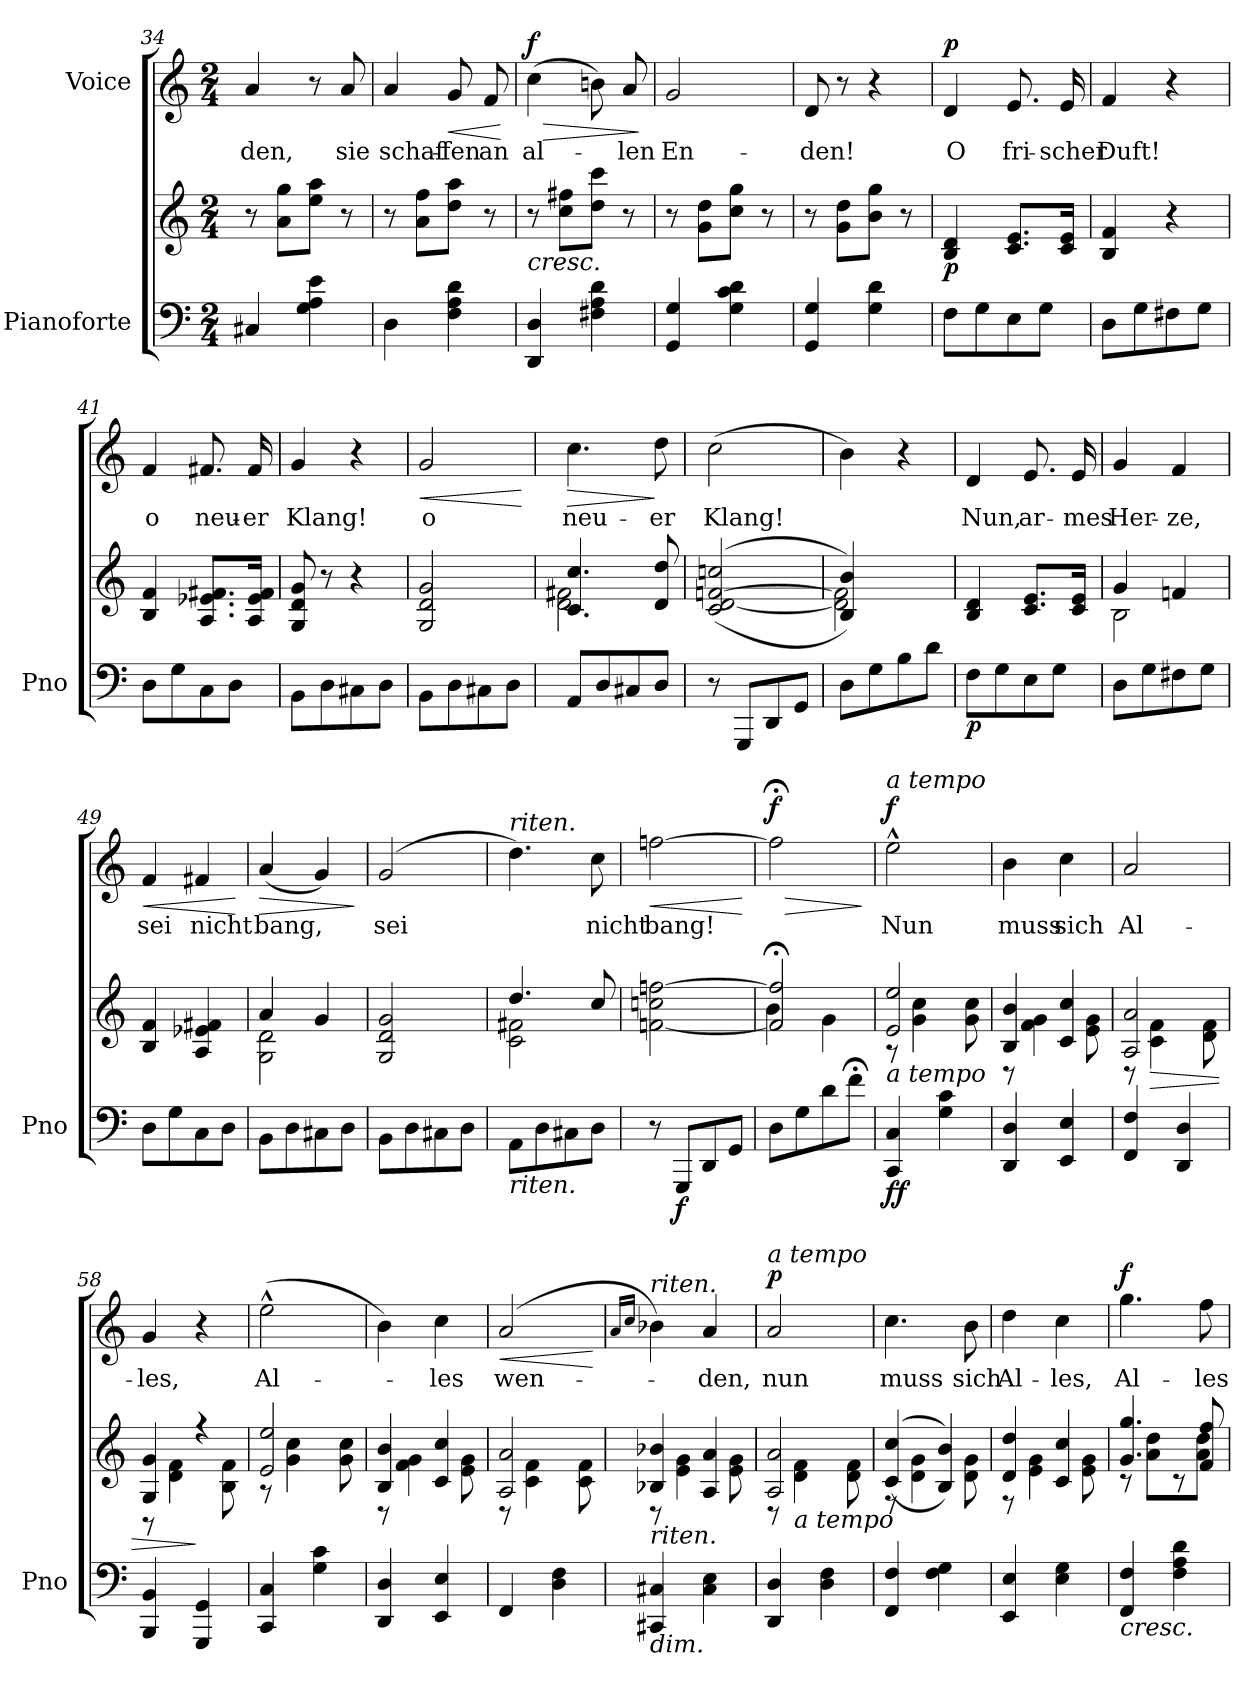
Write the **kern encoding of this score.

**kern	**kern	**dynam	**kern	**text	**dynam
*part2	*part2	*part2	*part1	*part1	*part1
*staff3	*staff2	*staff2/3	*staff1	*staff1	*staff1
*I"Pianoforte	*	*	*I"Voice	*	*
*I'Pno	*	*	*	*	*
*clefF4	*clefG2	*	*clefG2	*	*
*k[]	*k[]	*	*k[]	*	*
*M2/4	*M2/4	*	*M2/4	*	*
=34	=34	=34	=34	=34	=34
!	!	!	!	!LO:LY:b	!
4C#X/	8r	.	4a/	-den,	.
.	8a\ 8gg\L	.	.	.	.
4G\ 4A\ 4e\	8ee\ 8aa\J	.	8r	.	.
!	!	!	!	!LO:LY:b	!
.	8r	.	8a/	sie	.
=35	=35	=35	=35	=35	=35
!	!	!	!	!LO:LY:b	!
4D\	8r	.	4a/	schaf-	.
.	8a\ 8ff\L	.	.	.	.
!	!	!	!	!LO:LY:b	!LO:HP:b
4F\ 4A\ 4d\	8dd\ 8aa\J	.	8g/	-fen	<
!	!	!	!	!LO:LY:b	!
.	8r	.	8f/	an	.
.	.	.	.	.	[
=36	=36	=36	=36	=36	=36
!	!LO:TX:b:i:t=cresc.	!	!	!	!
!	!	!	!	!LO:LY:b	!LO:HP:b
!	!	!	!	!	!LO:DY:n=1:b
4DD/ 4D/	8r	.	(4cc\	al-	> f
.	8cc\ 8ff#X\L	.	.	.	.
4F#X\ 4A\ 4d\	8dd\ 8ccc\J	.	8bn\)	.	.
!	!	!	!	!LO:LY:b	!
.	8r	.	8a/	-len	.
.	.	.	.	.	]
=37	=37	=37	=37	=37	=37
!	!	!	!	!LO:LY:b	!
4GG/ 4G/	8r	.	2g/	En-	.
.	8g\ 8dd\L	.	.	.	.
4G\ 4c\ 4d\	8cc\ 8gg\J	.	.	.	.
.	8r	.	.	.	.
=38	=38	=38	=38	=38	=38
!	!	!	!	!LO:LY:b	!
4GG/ 4G/	8r	.	8d/	-den!	.
.	8g\ 8dd\L	.	8r	.	.
4G\ 4d\	8b\ 8gg\J	.	4r	.	.
.	8r	.	.	.	.
!!LO:LB:g=z
=39	=39	=39	=39	=39	=39
!	!	!LO:DY:b	!	!LO:LY:b	!LO:DY:b
8F\L	4B/ 4d/	p	4d/	O	p
8G\	.	.	.	.	.
!	!	!	!	!LO:LY:b	!
8E\	8.c/ 8.e/L	.	8.e/	fri-	.
8G\J	.	.	.	.	.
!	!	!	!	!LO:LY:b	!
.	16c/ 16e/Jk	.	16e/	-scher	.
!!LO:LB:g=z
=40	=40	=40	=40	=40	=40
!	!	!	!	!LO:LY:b	!
8D\L	4B/ 4f/	.	4f/	Duft!	.
8G\	.	.	.	.	.
8F#X\	4r	.	4r	.	.
8G\J	.	.	.	.	.
=41	=41	=41	=41	=41	=41
!	!	!	!	!LO:LY:b	!
8D\L	4B/ 4f/	.	4f/	o	.
8G\	.	.	.	.	.
!	!	!	!	!LO:LY:b	!
8C\	8.A/ 8.e-X/ 8.f#X/L	.	8.f#X/	neu-	.
8D\J	.	.	.	.	.
!	!	!	!	!LO:LY:b	!
.	16A/ 16e-/ 16f#/Jk	.	16f#/	-er	.
=42	=42	=42	=42	=42	=42
!	!	!	!	!LO:LY:b	!
8BB\L	8G/ 8d/ 8g/	.	4g/	Klang!	.
8D\	8r	.	.	.	.
8C#X\	4r	.	4r	.	.
8D\J	.	.	.	.	.
=43	=43	=43	=43	=43	=43
!	!	!	!	!LO:LY:b	!LO:HP:b
8BB\L	2G/ 2d/ 2g/	.	2g/	o	<
8D\	.	.	.	.	.
8C#X\	.	.	.	.	.
8D\J	.	.	.	.	.
.	.	.	.	.	[
=44	=44	=44	=44	=44	=44
*	*^	*	*	*	*
!	!	!	!	!	!LO:LY:b	!LO:HP:b
8AA/L	4.c/ 4.cc/	2d\ 2f#X\	.	4.cc\	neu-	>
8D/	.	.	.	.	.	.
8C#X/	.	.	.	.	.	.
!	!	!	!	!	!LO:LY:b	!
8D/J	8d/ 8dd/	.	.	8dd\	-er	]
*	*v	*v	*	*	*	*
=45	=45	=45	=45	=45	=45
!	!	!	!	!LO:LY:b	!
8r	((2c/ [2d/ [2fn/ 2ccn/	.	(2cc\	Klang!	.
8GGG/L	.	.	.	.	.
8DD/	.	.	.	.	.
8GG/J	.	.	.	.	.
=46	=46	=46	=46	=46	=46
*	*^	*	*	*	*
8D\L	4B/ 4b/))	2d\] 2f\]	.	4b\)	.	.
8G\	.	.	.	.	.	.
8B\	4ryy	.	.	4r	.	.
8d\J	.	.	.	.	.	.
*	*v	*v	*	*	*	*
!!LO:LB:g=z
=47	=47	=47	=47	=47	=47
!	!	!LO:DY:b=2	!	!LO:LY:b	!
8F\L	4B/ 4d/	p	4d/	Nun,	.
8G\	.	.	.	.	.
!	!	!	!	!LO:LY:b	!
8E\	8.c/ 8.e/L	.	8.e/	ar-	.
8G\J	.	.	.	.	.
!	!	!	!	!LO:LY:b	!
.	16c/ 16e/Jk	.	16e/	-mes	.
!!LO:PB:g=z
=48	=48	=48	=48	=48	=48
*	*^	*	*	*	*
!	!	!	!	!	!LO:LY:b	!
8D\L	4g/	2B\	.	4g/	Her-	.
8G\	.	.	.	.	.	.
!	!	!	!	!	!LO:LY:b	!
8F#X\	4fn/	.	.	4f/	-ze,	.
8G\J	.	.	.	.	.	.
*	*v	*v	*	*	*	*
=49	=49	=49	=49	=49	=49
!	!	!	!	!LO:LY:b	!LO:HP:b
8D\L	4B/ 4f/	.	4f/	sei	<
8G\	.	.	.	.	.
!	!	!	!	!LO:LY:b	!
8C\	4A/ 4e-X/ 4f#X/	.	4f#X/	nicht	.
8D\J	.	.	.	.	.
.	.	.	.	.	[
=50	=50	=50	=50	=50	=50
*	*^	*	*	*	*
!	!	!	!	!	!LO:LY:b	!LO:HP:b
8BB\L	4a/	2G\ 2d\	.	(4a/	bang,	>
8D\	.	.	.	.	.	.
8C#X\	4g/	.	.	4g/)	.	.
8D\J	.	.	.	.	.	.
*	*v	*v	*	*	*	*
.	.	.	.	.	]
=51	=51	=51	=51	=51	=51
!	!	!	!	!LO:LY:b	!
8BB\L	2G/ 2d/ 2g/	.	(2g/	sei	.
8D\	.	.	.	.	.
8C#X\	.	.	.	.	.
8D\J	.	.	.	.	.
=52	=52	=52	=52	=52	=52
*	*^	*	*	*	*
!	!	!	!	!LO:TX:a:i:t=riten.	!	!
!LO:TX:b:i:t=riten.	!	!	!	!	!	!
8AA\L	4.dd/	2c\ 2f#X\	.	4.dd\)	.	.
8D\	.	.	.	.	.	.
8C#X\	.	.	.	.	.	.
!	!	!	!	!	!LO:LY:b	!
8D\J	8cc/	.	.	8cc\	nicht	.
*	*v	*v	*	*	*	*
=53	=53	=53	=53	=53	=53
!	!	!	!	!LO:LY:b	!LO:HP:b
8r	[2fn\ 2ccn\ [2ffn\	.	[2ffn\	bang!	<
!	!	!LO:DY:b=2	!	!	!
8GGG/L	.	f	.	.	.
8DD/	.	.	.	.	.
8GG/J	.	.	.	.	.
.	.	.	.	.	[
=54	=54	=54	=54	=54	=54
*	*^	*	*	*	*
!	!	!	!	!	!	!LO:HP:b
!	!	!	!	!	!	!LO:DY:n=1:b
8D\L	2f/];< 2ff/];<	4b\	.	2ff;<\]	.	> f
8G\	.	.	.	.	.	.
8d\	.	4g\	.	.	.	.
8f;<\J	.	.	.	.	.	.
*	*v	*v	*	*	*	*
.	.	.	.	.	]
!!LO:LB:g=z
=55	=55	=55	=55	=55	=55
*	*^	*	*	*	*
!	!	!	!	!LO:TX:a:i:t=a tempo	!	!
!	!LO:TX:b:i:t=a tempo	!	!	!	!	!
!	!	!	!LO:DY:b=2	!	!LO:LY:b	!LO:DY:b
4CC/ 4C/	2e/ 2ee/	8r	ff	2ee^^\	Nun	f
.	.	4g\ 4cc\	.	.	.	.
4G\ 4c\	.	.	.	.	.	.
.	.	8g\ 8cc\	.	.	.	.
!!LO:LB:g=z
=56	=56	=56	=56	=56	=56	=56
!	!	!	!	!	!LO:LY:b	!
4DD/ 4D/	4B/ 4b/	8r	.	4b\	muss	.
.	.	4f\ 4g\	.	.	.	.
!	!	!	!	!	!LO:LY:b	!
4EE/ 4E/	4c/ 4cc/	.	.	4cc\	sich	.
.	.	8e\ 8g\	.	.	.	.
=57	=57	=57	=57	=57	=57	=57
!	!	!	!	!	!LO:LY:b	!
4FF/ 4F/	2A/ 2a/	8r	.	2a/	Al-	.
!	!	!	!LO:HP:b	!	!	!
.	.	4c\ 4f\	>	.	.	.
4DD/ 4D/	.	.	.	.	.	.
.	.	8d\ 8f\	.	.	.	.
=58	=58	=58	=58	=58	=58	=58
!	!	!	!	!	!LO:LY:b	!
4BBB/ 4BB/	4G/ 4g/	8r	.	4g/	-les,	.
.	.	4d\ 4f\	.	.	.	.
4GGG/ 4GG/	4r	.	]	4r	.	.
.	.	8B\ 8f\	.	.	.	.
=59	=59	=59	=59	=59	=59	=59
!	!	!	!	!	!LO:LY:b	!
4CC/ 4C/	2e/ 2ee/	8r	.	(2ee^^\	Al-	.
.	.	4g\ 4cc\	.	.	.	.
4G\ 4c\	.	.	.	.	.	.
.	.	8g\ 8cc\	.	.	.	.
=60	=60	=60	=60	=60	=60	=60
4DD/ 4D/	4B/ 4b/	8r	.	4b\)	.	.
.	.	4f\ 4g\	.	.	.	.
!	!	!	!	!	!LO:LY:b	!
4EE/ 4E/	4c/ 4cc/	.	.	4cc\	-les	.
.	.	8e\ 8g\	.	.	.	.
=61	=61	=61	=61	=61	=61	=61
!	!	!	!	!	!LO:LY:b	!LO:HP:b
4FF/	2A/ 2a/	8r	.	(2a/	wen-	<
.	.	4c\ 4f\	.	.	.	.
4D\ 4F\	.	.	.	.	.	.
.	.	8c\ 8f\	.	.	.	.
*	*v	*v	*	*	*	*
.	.	.	.	.	[
=62	=62	=62	=62	=62	=62
.	.	.	16qa/LL	.	.
.	.	.	16qcc/JJ	.	.
*	*^	*	*	*	*
!	!	!	!	!LO:TX:a:i:t=riten.	!	!
!	!LO:TX:b:i:t=riten.	!	!	!	!	!
!LO:TX:b:i:t=dim.	!	!	!	!	!	!
4CC#X/ 4C#X/	4B-X/ 4b-X/	8r	.	4b-X\)	.	.
.	.	4e\ 4g\	.	.	.	.
!	!	!	!	!	!LO:LY:b	!
4C#\ 4E\	4A/ 4a/	.	.	4a/	-den,	.
.	.	8e\ 8g\	.	.	.	.
=63	=63	=63	=63	=63	=63	=63
!	!	!	!	!LO:TX:a:i:t=a tempo	!	!
!	!	!	!	!	!LO:LY:b	!LO:DY:b
4DD/ 4D/	2A/ 2a/	8r	.	2a/	nun	p
!	!	!LO:TX:b:i:t=a tempo	!	!	!	!
.	.	4d\ 4f\	.	.	.	.
4D\ 4F\	.	.	.	.	.	.
.	.	8d\ 8f\	.	.	.	.
=64	=64	=64	=64	=64	=64	=64
!	!	!	!	!	!LO:LY:b	!
4FF/ 4F/	((4c/ 4cc/	8r	.	4.cc\	muss	.
.	.	4d\ 4g\	.	.	.	.
4F\ 4G\	4B/ 4b/))	.	.	.	.	.
!	!	!	!	!	!LO:LY:b	!
.	.	8d\ 8g\	.	8b\	sich	.
!!LO:PB:g=z
=65	=65	=65	=65	=65	=65	=65
!	!	!	!	!	!LO:LY:b	!
4EE/ 4E/	4d/ 4dd/	8r	.	4dd\	Al-	.
.	.	4e\ 4g\	.	.	.	.
!	!	!	!	!	!LO:LY:b	!
4E\ 4G\	4c/ 4cc/	.	.	4cc\	-les,	.
.	.	8e\ 8g\	.	.	.	.
=66	=66	=66	=66	=66	=66	=66
!LO:TX:b:i:t=cresc.	!	!	!	!	!	!
!	!	!	!	!	!LO:LY:b	!LO:DY:b
4FF/ 4F/	4.g/ 4.gg/	8r	.	4.gg\	Al-	f
.	.	8a\ 8dd\L	.	.	.	.
4F\ 4A\ 4d\	.	8r	.	.	.	.
!	!	!	!	!	!LO:LY:b	!
.	8f/ 8ff/	8a\ 8dd\J	.	8ff\	-les	.
*	*v	*v	*	*	*	*
=	=	=	=	=	=
*-	*-	*-	*-	*-	*-
